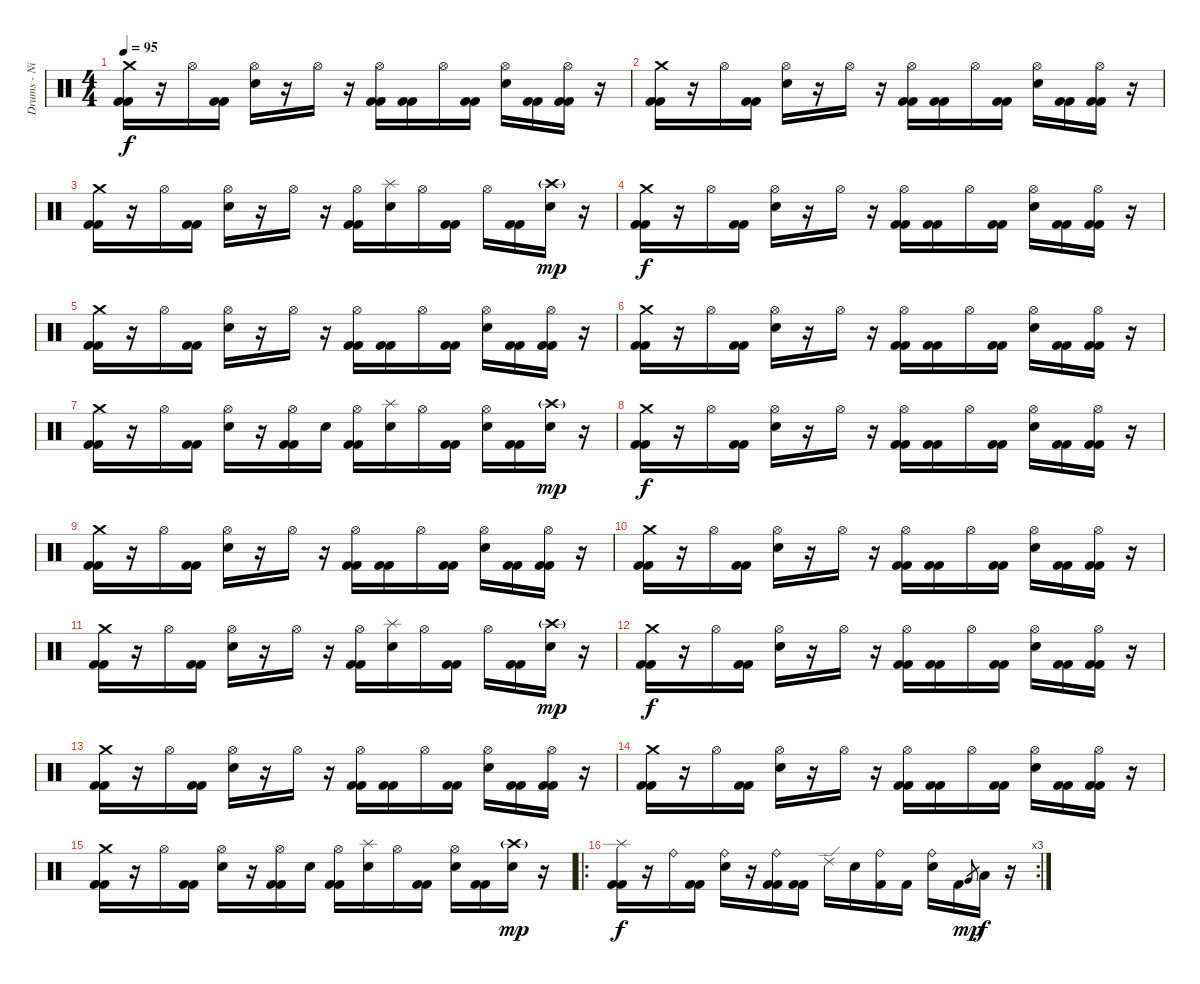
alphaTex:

\track ("Drums - Nick Menza" "Drums - Ni") {instrument percussion}
\staff {score}
\articulation defaults
\ts (4 4)
\tempo 95
\clef neutral
\ks c
("Crash medium (hit)" "Kick (hit) 2" "Kick (hit) 2").16{dy f} r.16 "Hi-Hat (open)".16 ("Kick (hit) 2" "Kick (hit) 2").16 ("Hi-Hat (open)" "Snare (hit) 2").16 r.16 "Hi-Hat (open)".16 r.16 ("Hi-Hat (open)" "Kick (hit) 2" "Kick (hit) 2").16 ("Kick (hit) 2" "Kick (hit) 2").16 "Hi-Hat (open)".16 ("Kick (hit) 2" "Kick (hit) 2").16 ("Hi-Hat (open)" "Snare (hit) 2").16 ("Kick (hit) 2" "Kick (hit) 2").16 ("Hi-Hat (open)" "Kick (hit) 2" "Kick (hit) 2").16 r.16 |
("Crash medium (hit)" "Kick (hit) 2" "Kick (hit) 2").16 r.16 "Hi-Hat (open)".16 ("Kick (hit) 2" "Kick (hit) 2").16 ("Hi-Hat (open)" "Snare (hit) 2").16 r.16 "Hi-Hat (open)".16 r.16 ("Hi-Hat (open)" "Kick (hit) 2" "Kick (hit) 2").16 ("Kick (hit) 2" "Kick (hit) 2").16 "Hi-Hat (open)".16 ("Kick (hit) 2" "Kick (hit) 2").16 ("Hi-Hat (open)" "Snare (hit) 2").16 ("Kick (hit) 2" "Kick (hit) 2").16 ("Hi-Hat (open)" "Kick (hit) 2" "Kick (hit) 2").16 r.16 |
("Crash medium (hit)" "Kick (hit) 2" "Kick (hit) 2").16 r.16 "Hi-Hat (open)".16 ("Kick (hit) 2" "Kick (hit) 2").16 ("Hi-Hat (open)" "Snare (hit) 2").16 r.16 "Hi-Hat (open)".16 r.16 ("Hi-Hat (open)" "Kick (hit) 2" "Kick (hit) 2").16 ("Splash (hit)" "Snare (hit) 2").16 "Hi-Hat (open)".16 ("Kick (hit) 2" "Kick (hit) 2").16 "Hi-Hat (open)".16 ("Kick (hit) 2" "Kick (hit) 2").16 ("Crash high (hit)"{g} "Snare (hit) 2").16{dy mp} r.16 |
("Crash medium (hit)" "Kick (hit) 2" "Kick (hit) 2").16{dy f} r.16 "Hi-Hat (open)".16 ("Kick (hit) 2" "Kick (hit) 2").16 ("Hi-Hat (open)" "Snare (hit) 2").16 r.16 "Hi-Hat (open)".16 r.16 ("Hi-Hat (open)" "Kick (hit) 2" "Kick (hit) 2").16 ("Kick (hit) 2" "Kick (hit) 2").16 "Hi-Hat (open)".16 ("Kick (hit) 2" "Kick (hit) 2").16 ("Hi-Hat (open)" "Snare (hit) 2").16 ("Kick (hit) 2" "Kick (hit) 2").16 ("Hi-Hat (open)" "Kick (hit) 2" "Kick (hit) 2").16 r.16 |
("Crash medium (hit)" "Kick (hit) 2" "Kick (hit) 2").16 r.16 "Hi-Hat (open)".16 ("Kick (hit) 2" "Kick (hit) 2").16 ("Hi-Hat (open)" "Snare (hit) 2").16 r.16 "Hi-Hat (open)".16 r.16 ("Hi-Hat (open)" "Kick (hit) 2" "Kick (hit) 2").16 ("Kick (hit) 2" "Kick (hit) 2").16 "Hi-Hat (open)".16 ("Kick (hit) 2" "Kick (hit) 2").16 ("Hi-Hat (open)" "Snare (hit) 2").16 ("Kick (hit) 2" "Kick (hit) 2").16 ("Hi-Hat (open)" "Kick (hit) 2" "Kick (hit) 2").16 r.16 |
("Crash medium (hit)" "Kick (hit) 2" "Kick (hit) 2").16 r.16 "Hi-Hat (open)".16 ("Kick (hit) 2" "Kick (hit) 2").16 ("Hi-Hat (open)" "Snare (hit) 2").16 r.16 "Hi-Hat (open)".16 r.16 ("Hi-Hat (open)" "Kick (hit) 2" "Kick (hit) 2").16 ("Kick (hit) 2" "Kick (hit) 2").16 "Hi-Hat (open)".16 ("Kick (hit) 2" "Kick (hit) 2").16 ("Hi-Hat (open)" "Snare (hit) 2").16 ("Kick (hit) 2" "Kick (hit) 2").16 ("Hi-Hat (open)" "Kick (hit) 2" "Kick (hit) 2").16 r.16 |
("Crash medium (hit)" "Kick (hit) 2" "Kick (hit) 2").16 r.16 "Hi-Hat (open)".16 ("Kick (hit) 2" "Kick (hit) 2").16 ("Hi-Hat (open)" "Snare (hit) 2").16 r.16 ("Hi-Hat (open)" "Kick (hit) 2" "Kick (hit) 2").16 "Snare (hit) 2".16 ("Hi-Hat (open)" "Kick (hit) 2" "Kick (hit) 2").16 ("Splash (hit)" "Snare (hit) 2").16 "Hi-Hat (open)".16 ("Kick (hit) 2" "Kick (hit) 2").16 ("Hi-Hat (open)" "Snare (hit) 2").16 ("Kick (hit) 2" "Kick (hit) 2").16 ("Crash high (hit)"{g} "Snare (hit) 2").16{dy mp} r.16 |
("Crash medium (hit)" "Kick (hit) 2" "Kick (hit) 2").16{dy f} r.16 "Hi-Hat (open)".16 ("Kick (hit) 2" "Kick (hit) 2").16 ("Hi-Hat (open)" "Snare (hit) 2").16 r.16 "Hi-Hat (open)".16 r.16 ("Hi-Hat (open)" "Kick (hit) 2" "Kick (hit) 2").16 ("Kick (hit) 2" "Kick (hit) 2").16 "Hi-Hat (open)".16 ("Kick (hit) 2" "Kick (hit) 2").16 ("Hi-Hat (open)" "Snare (hit) 2").16 ("Kick (hit) 2" "Kick (hit) 2").16 ("Hi-Hat (open)" "Kick (hit) 2" "Kick (hit) 2").16 r.16 |
("Crash medium (hit)" "Kick (hit) 2" "Kick (hit) 2").16 r.16 "Hi-Hat (open)".16 ("Kick (hit) 2" "Kick (hit) 2").16 ("Hi-Hat (open)" "Snare (hit) 2").16 r.16 "Hi-Hat (open)".16 r.16 ("Hi-Hat (open)" "Kick (hit) 2" "Kick (hit) 2").16 ("Kick (hit) 2" "Kick (hit) 2").16 "Hi-Hat (open)".16 ("Kick (hit) 2" "Kick (hit) 2").16 ("Hi-Hat (open)" "Snare (hit) 2").16 ("Kick (hit) 2" "Kick (hit) 2").16 ("Hi-Hat (open)" "Kick (hit) 2" "Kick (hit) 2").16 r.16 |
("Crash medium (hit)" "Kick (hit) 2" "Kick (hit) 2").16 r.16 "Hi-Hat (open)".16 ("Kick (hit) 2" "Kick (hit) 2").16 ("Hi-Hat (open)" "Snare (hit) 2").16 r.16 "Hi-Hat (open)".16 r.16 ("Hi-Hat (open)" "Kick (hit) 2" "Kick (hit) 2").16 ("Kick (hit) 2" "Kick (hit) 2").16 "Hi-Hat (open)".16 ("Kick (hit) 2" "Kick (hit) 2").16 ("Hi-Hat (open)" "Snare (hit) 2").16 ("Kick (hit) 2" "Kick (hit) 2").16 ("Hi-Hat (open)" "Kick (hit) 2" "Kick (hit) 2").16 r.16 |
("Crash medium (hit)" "Kick (hit) 2" "Kick (hit) 2").16 r.16 "Hi-Hat (open)".16 ("Kick (hit) 2" "Kick (hit) 2").16 ("Hi-Hat (open)" "Snare (hit) 2").16 r.16 "Hi-Hat (open)".16 r.16 ("Hi-Hat (open)" "Kick (hit) 2" "Kick (hit) 2").16 ("Splash (hit)" "Snare (hit) 2").16 "Hi-Hat (open)".16 ("Kick (hit) 2" "Kick (hit) 2").16 "Hi-Hat (open)".16 ("Kick (hit) 2" "Kick (hit) 2").16 ("Crash high (hit)"{g} "Snare (hit) 2").16{dy mp} r.16 |
("Crash medium (hit)" "Kick (hit) 2" "Kick (hit) 2").16{dy f} r.16 "Hi-Hat (open)".16 ("Kick (hit) 2" "Kick (hit) 2").16 ("Hi-Hat (open)" "Snare (hit) 2").16 r.16 "Hi-Hat (open)".16 r.16 ("Hi-Hat (open)" "Kick (hit) 2" "Kick (hit) 2").16 ("Kick (hit) 2" "Kick (hit) 2").16 "Hi-Hat (open)".16 ("Kick (hit) 2" "Kick (hit) 2").16 ("Hi-Hat (open)" "Snare (hit) 2").16 ("Kick (hit) 2" "Kick (hit) 2").16 ("Hi-Hat (open)" "Kick (hit) 2" "Kick (hit) 2").16 r.16 |
("Crash medium (hit)" "Kick (hit) 2" "Kick (hit) 2").16 r.16 "Hi-Hat (open)".16 ("Kick (hit) 2" "Kick (hit) 2").16 ("Hi-Hat (open)" "Snare (hit) 2").16 r.16 "Hi-Hat (open)".16 r.16 ("Hi-Hat (open)" "Kick (hit) 2" "Kick (hit) 2").16 ("Kick (hit) 2" "Kick (hit) 2").16 "Hi-Hat (open)".16 ("Kick (hit) 2" "Kick (hit) 2").16 ("Hi-Hat (open)" "Snare (hit) 2").16 ("Kick (hit) 2" "Kick (hit) 2").16 ("Hi-Hat (open)" "Kick (hit) 2" "Kick (hit) 2").16 r.16 |
("Crash medium (hit)" "Kick (hit) 2" "Kick (hit) 2").16 r.16 "Hi-Hat (open)".16 ("Kick (hit) 2" "Kick (hit) 2").16 ("Hi-Hat (open)" "Snare (hit) 2").16 r.16 "Hi-Hat (open)".16 r.16 ("Hi-Hat (open)" "Kick (hit) 2" "Kick (hit) 2").16 ("Kick (hit) 2" "Kick (hit) 2").16 "Hi-Hat (open)".16 ("Kick (hit) 2" "Kick (hit) 2").16 ("Hi-Hat (open)" "Snare (hit) 2").16 ("Kick (hit) 2" "Kick (hit) 2").16 ("Hi-Hat (open)" "Kick (hit) 2" "Kick (hit) 2").16 r.16 |
("Crash medium (hit)" "Kick (hit) 2" "Kick (hit) 2").16 r.16 "Hi-Hat (open)".16 ("Kick (hit) 2" "Kick (hit) 2").16 ("Hi-Hat (open)" "Snare (hit) 2").16 r.16 ("Hi-Hat (open)" "Kick (hit) 2" "Kick (hit) 2").16 "Snare (hit) 2".16 ("Hi-Hat (open)" "Kick (hit) 2" "Kick (hit) 2").16 ("Splash (hit)" "Snare (hit) 2").16 "Hi-Hat (open)".16 ("Kick (hit) 2" "Kick (hit) 2").16 ("Hi-Hat (open)" "Snare (hit) 2").16 ("Kick (hit) 2" "Kick (hit) 2").16 ("Crash high (hit)"{g} "Snare (hit) 2").16{dy mp} r.16 |
\ro
\rc 3
("Splash (hit)" "Kick (hit) 2" "Kick (hit) 2").16{dy f} r.16 "Ride (bell)".16 ("Kick (hit) 2" "Kick (hit) 2").16 ("Ride (bell)" "Snare (hit) 2").16 r.16 ("Ride (bell)" "Kick (hit) 2" "Kick (hit) 2").16 ("Kick (hit) 2" "Kick (hit) 2").16 "Ride (edge) 2".16 "Snare (hit) 2".16 ("Ride (bell)" "Kick (hit) 2").16 "Kick (hit) 2".16 ("Ride (bell)" "Snare (hit) 2").16 "Kick (hit) 2".16 "Very Low Tom (hit)".8{gr dy mp} "Low Tom (hit)".16{dy f} r.16
